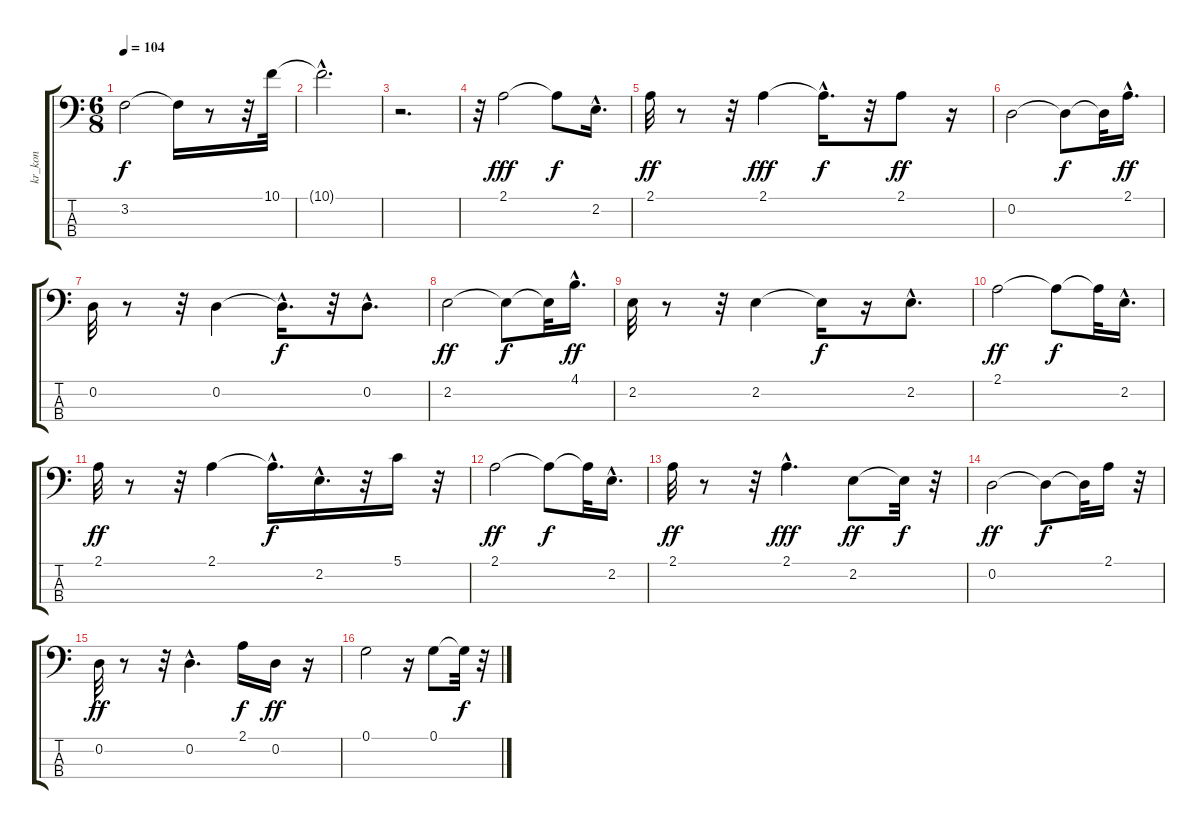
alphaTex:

\track ("kr_kon" "kr_kon") {instrument electricbassfinger}
\staff {score tabs}
\tuning (G2 D2 A1 E1) {hide}
\ts (6 8)
\tempo 104
\clef f4
\ks c
3.2{t}.2{dy f} 3.2{t}.16 r.8 r.32 10.1.32 |
10.1{hac t}.2{d} |
r.2{d} |
r.32 2.1.2{dy fff} 2.1{t}.8{dy f} 2.2{hac}.16{d} |
2.1.32{dy ff} r.8 r.32 2.1.4{dy fff} 2.1{hac t}.16{d dy f} r.32 2.1.8{dy ff} r.16 |
0.2.2 0.2{t}.8{dy f} 0.2{t}.32 2.1{hac}.16{d dy ff} |
0.2.32 r.8 r.32 0.2.4 0.2{hac t}.16{d dy f} r.32 0.2{hac}.8{d} |
2.2.2{dy ff} 2.2{t}.8{dy f} 2.2{t}.32 4.1{hac}.16{d dy ff} |
2.2.32 r.8 r.32 2.2.4 2.2{t}.16{dy f} r.16 2.2{hac}.8{d} |
2.1.2{dy ff} 2.1{t}.8{dy f} 2.1{t}.32 2.2{hac}.16{d} |
2.1.32{dy ff} r.8 r.32 2.1.4 2.1{hac t}.16{d dy f} 2.2{hac}.16{d} r.32 5.1.16 r.32 |
2.1.2{dy ff} 2.1{t}.8{dy f} 2.1{t}.32 2.2{hac}.16{d} |
2.1.32{dy ff} r.8 r.32 2.1{hac}.4{d dy fff} 2.2.8{dy ff} 2.2{t}.32{dy f} r.32 |
0.2.2{dy ff} 0.2{t}.8{dy f} 0.2{t}.32 2.1.16 r.32 |
0.2.32{dy ff} r.8 r.32 0.2{hac}.4{d} 2.1.16{dy f} 0.2.16{dy ff} r.16 |
0.1.2 r.16 0.1.8 0.1{t}.32{dy f} r.32
